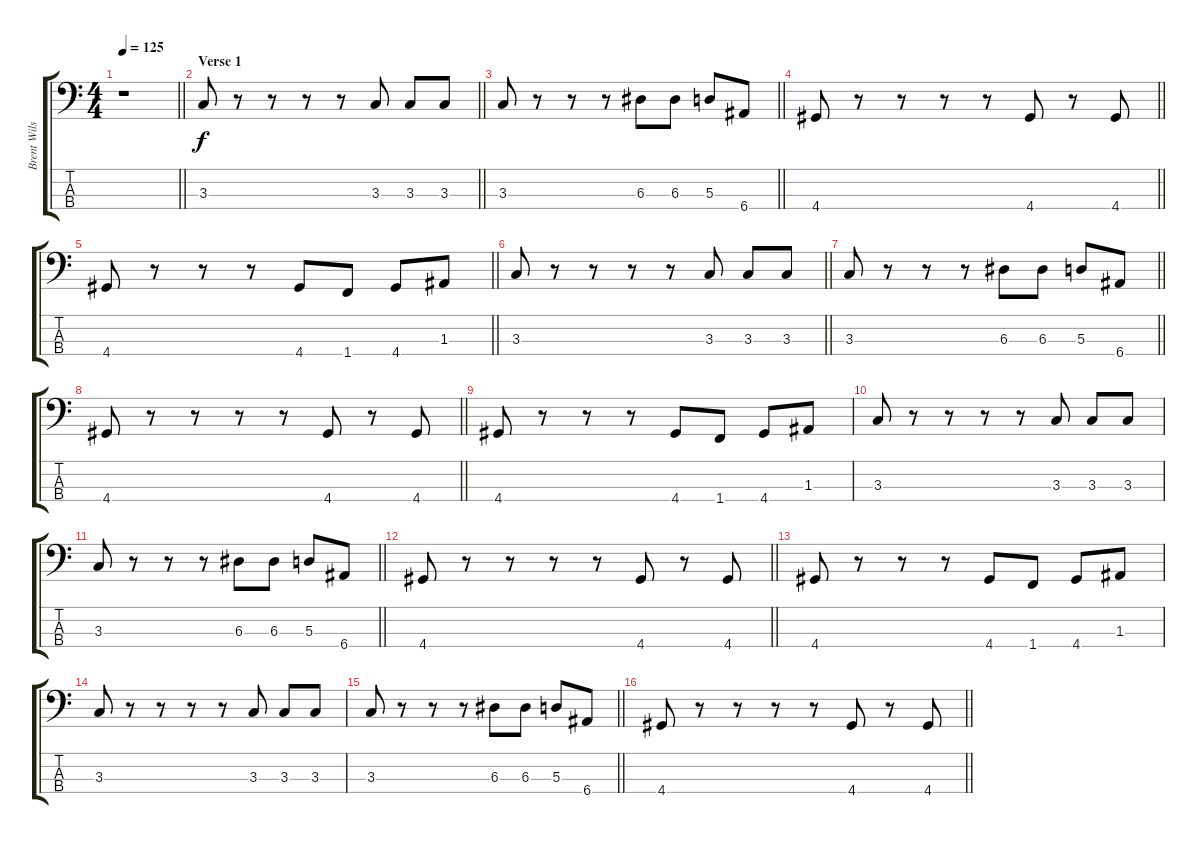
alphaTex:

\track ("Brent Wilson (Bass)" "Brent Wils") {instrument electricbasspick}
\staff {score tabs}
\tuning (G2 D2 A1 E1) {hide}
\ts (4 4)
\tempo 125
\clef f4
\barLineRight lightlight
\ks c
r.1{dy f instrument electricbasspick} |
\section ("" "Verse 1")
\barLineRight lightlight
3.3.8 r.8 r.8 r.8 r.8 3.3.8 3.3.8 3.3.8 |
\barLineRight lightlight
3.3.8 r.8 r.8 r.8 6.3.8 6.3.8 5.3.8 6.4.8 |
\barLineRight lightlight
4.4.8 r.8 r.8 r.8 r.8 4.4.8 r.8 4.4.8 |
\barLineRight lightlight
4.4.8 r.8 r.8 r.8 4.4.8 1.4.8 4.4.8 1.3.8 |
\barLineRight lightlight
3.3.8 r.8 r.8 r.8 r.8 3.3.8 3.3.8 3.3.8 |
\barLineRight lightlight
3.3.8 r.8 r.8 r.8 6.3.8 6.3.8 5.3.8 6.4.8 |
\barLineRight lightlight
4.4.8 r.8 r.8 r.8 r.8 4.4.8 r.8 4.4.8 |
4.4.8 r.8 r.8 r.8 4.4.8 1.4.8 4.4.8 1.3.8 |
3.3.8 r.8 r.8 r.8 r.8 3.3.8 3.3.8 3.3.8 |
\barLineRight lightlight
3.3.8 r.8 r.8 r.8 6.3.8 6.3.8 5.3.8 6.4.8 |
\barLineRight lightlight
4.4.8 r.8 r.8 r.8 r.8 4.4.8 r.8 4.4.8 |
4.4.8 r.8 r.8 r.8 4.4.8 1.4.8 4.4.8 1.3.8 |
3.3.8 r.8 r.8 r.8 r.8 3.3.8 3.3.8 3.3.8 |
\barLineRight lightlight
3.3.8 r.8 r.8 r.8 6.3.8 6.3.8 5.3.8 6.4.8 |
\barLineRight lightlight
4.4.8 r.8 r.8 r.8 r.8 4.4.8 r.8 4.4.8
